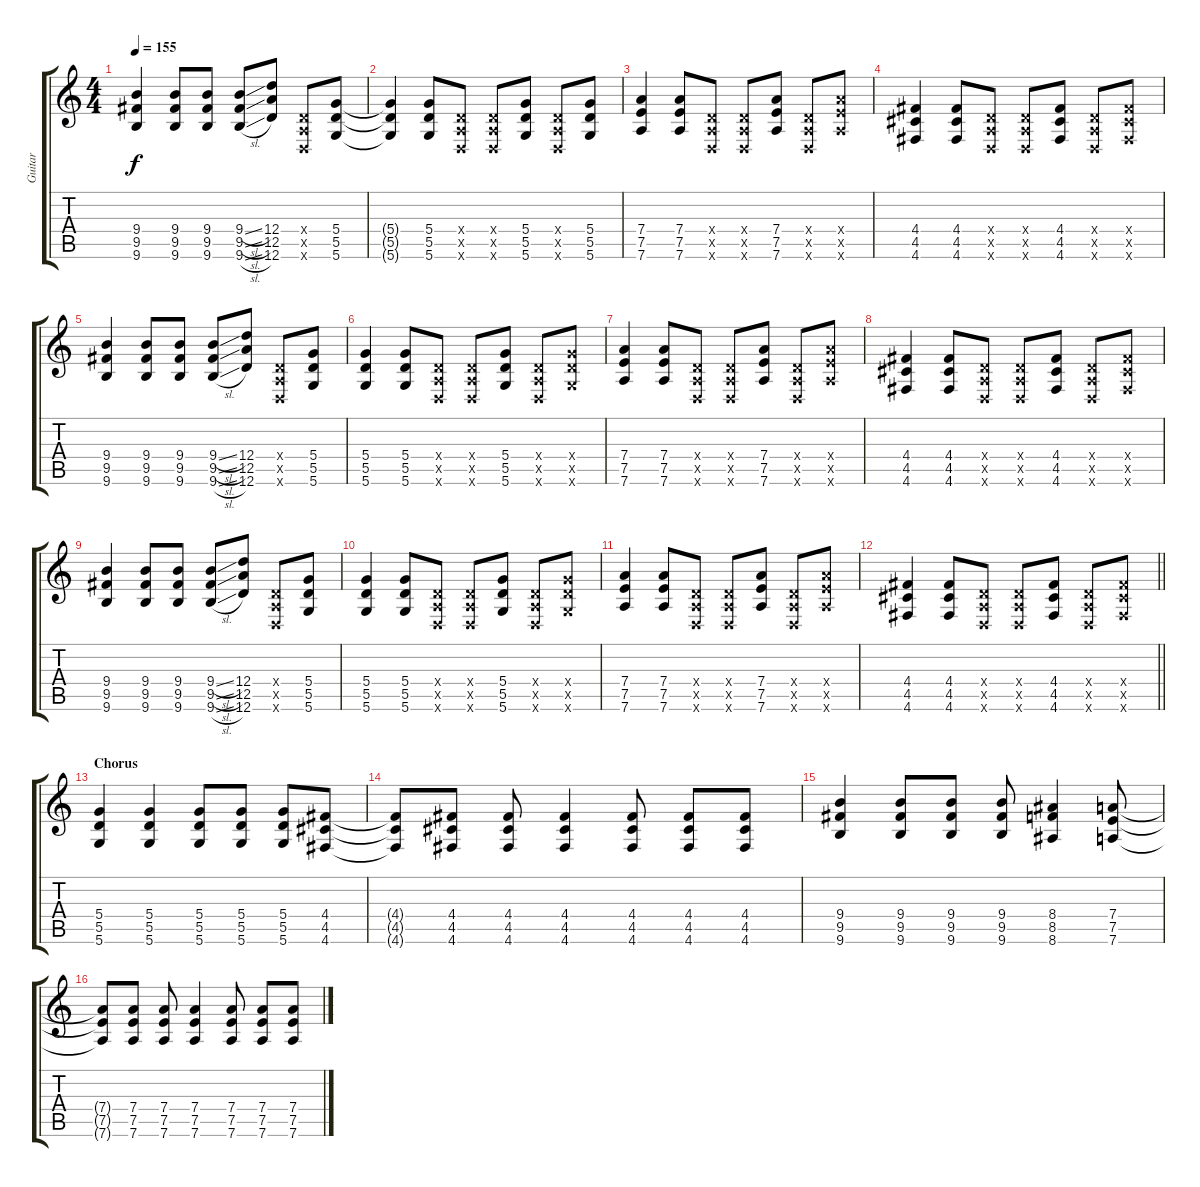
\track ("Guitar" "Guitar") {instrument acousticguitarsteel}
\staff {score tabs}
\tuning (E4 B3 G3 D3 A2 D2) {hide}
\ts (4 4)
\tempo 155
\clef g2
\ks c
(9.4 9.5 9.6).4{dy f} (9.4 9.5 9.6).8 (9.4 9.5 9.6).8 (9.4{sl} 9.5{sl} 9.6{sl}).8 (12.4 12.5 12.6).8 (0.4{x} 0.5{x} 0.6{x}).8 (5.4 5.5 5.6).8 |
(5.4{t} 5.5{t} 5.6{t}).4 (5.4 5.5 5.6).8 (0.4{x} 0.5{x} 0.6{x}).8 (0.4{x} 0.5{x} 0.6{x}).8 (5.4 5.5 5.6).8 (0.4{x} 0.5{x} 0.6{x}).8 (5.4 5.5 5.6).8 |
(7.4 7.5 7.6).4 (7.4 7.5 7.6).8 (0.4{x} 0.5{x} 0.6{x}).8 (0.4{x} 0.5{x} 0.6{x}).8 (7.4 7.5 7.6).8 (0.4{x} 0.5{x} 0.6{x}).8 (7.4{x} 7.5{x} 7.6{x}).8 |
(4.4 4.5 4.6).4 (4.4 4.5 4.6).8 (0.4{x} 0.5{x} 0.6{x}).8 (0.4{x} 0.5{x} 0.6{x}).8 (4.4 4.5 4.6).8 (0.4{x} 0.5{x} 0.6{x}).8 (4.4{x} 4.5{x} 4.6{x}).8 |
(9.4 9.5 9.6).4 (9.4 9.5 9.6).8 (9.4 9.5 9.6).8 (9.4{sl} 9.5{sl} 9.6{sl}).8 (12.4 12.5 12.6).8 (0.4{x} 0.5{x} 0.6{x}).8 (5.4 5.5 5.6).8 |
(5.4 5.5 5.6).4 (5.4 5.5 5.6).8 (0.4{x} 0.5{x} 0.6{x}).8 (0.4{x} 0.5{x} 0.6{x}).8 (5.4 5.5 5.6).8 (0.4{x} 0.5{x} 0.6{x}).8 (5.4{x} 5.5{x} 5.6{x}).8 |
(7.4 7.5 7.6).4 (7.4 7.5 7.6).8 (0.4{x} 0.5{x} 0.6{x}).8 (0.4{x} 0.5{x} 0.6{x}).8 (7.4 7.5 7.6).8 (0.4{x} 0.5{x} 0.6{x}).8 (7.4{x} 7.5{x} 7.6{x}).8 |
(4.4 4.5 4.6).4 (4.4 4.5 4.6).8 (0.4{x} 0.5{x} 0.6{x}).8 (0.4{x} 0.5{x} 0.6{x}).8 (4.4 4.5 4.6).8 (0.4{x} 0.5{x} 0.6{x}).8 (4.4{x} 4.5{x} 4.6{x}).8 |
(9.4 9.5 9.6).4 (9.4 9.5 9.6).8 (9.4 9.5 9.6).8 (9.4{sl} 9.5{sl} 9.6{sl}).8 (12.4 12.5 12.6).8 (0.4{x} 0.5{x} 0.6{x}).8 (5.4 5.5 5.6).8 |
(5.4 5.5 5.6).4 (5.4 5.5 5.6).8 (0.4{x} 0.5{x} 0.6{x}).8 (0.4{x} 0.5{x} 0.6{x}).8 (5.4 5.5 5.6).8 (0.4{x} 0.5{x} 0.6{x}).8 (5.4{x} 5.5{x} 5.6{x}).8 |
(7.4 7.5 7.6).4 (7.4 7.5 7.6).8 (0.4{x} 0.5{x} 0.6{x}).8 (0.4{x} 0.5{x} 0.6{x}).8 (7.4 7.5 7.6).8 (0.4{x} 0.5{x} 0.6{x}).8 (7.4{x} 7.5{x} 7.6{x}).8 |
\barLineRight lightlight
(4.4 4.5 4.6).4 (4.4 4.5 4.6).8 (0.4{x} 0.5{x} 0.6{x}).8 (0.4{x} 0.5{x} 0.6{x}).8 (4.4 4.5 4.6).8 (0.4{x} 0.5{x} 0.6{x}).8 (4.4{x} 4.5{x} 4.6{x}).8 |
\section ("" "Chorus")
(5.4 5.5 5.6).4 (5.4 5.5 5.6).4 (5.4 5.5 5.6).8 (5.4 5.5 5.6).8 (5.4 5.5 5.6).8 (4.4 4.5 4.6).8 |
(4.4{t} 4.5{t} 4.6{t}).8 (4.4 4.5 4.6).8 (4.4 4.5 4.6).8 (4.4 4.5 4.6).4 (4.4 4.5 4.6).8 (4.4 4.5 4.6).8 (4.4 4.5 4.6).8 |
(9.4 9.5 9.6).4 (9.4 9.5 9.6).8 (9.4 9.5 9.6).8 (9.4 9.5 9.6).8 (8.4 8.5 8.6).4 (7.4 7.5 7.6).8 |
(7.4{t} 7.5{t} 7.6{t}).8 (7.4 7.5 7.6).8 (7.4 7.5 7.6).8 (7.4 7.5 7.6).4 (7.4 7.5 7.6).8 (7.4 7.5 7.6).8 (7.4 7.5 7.6).8
